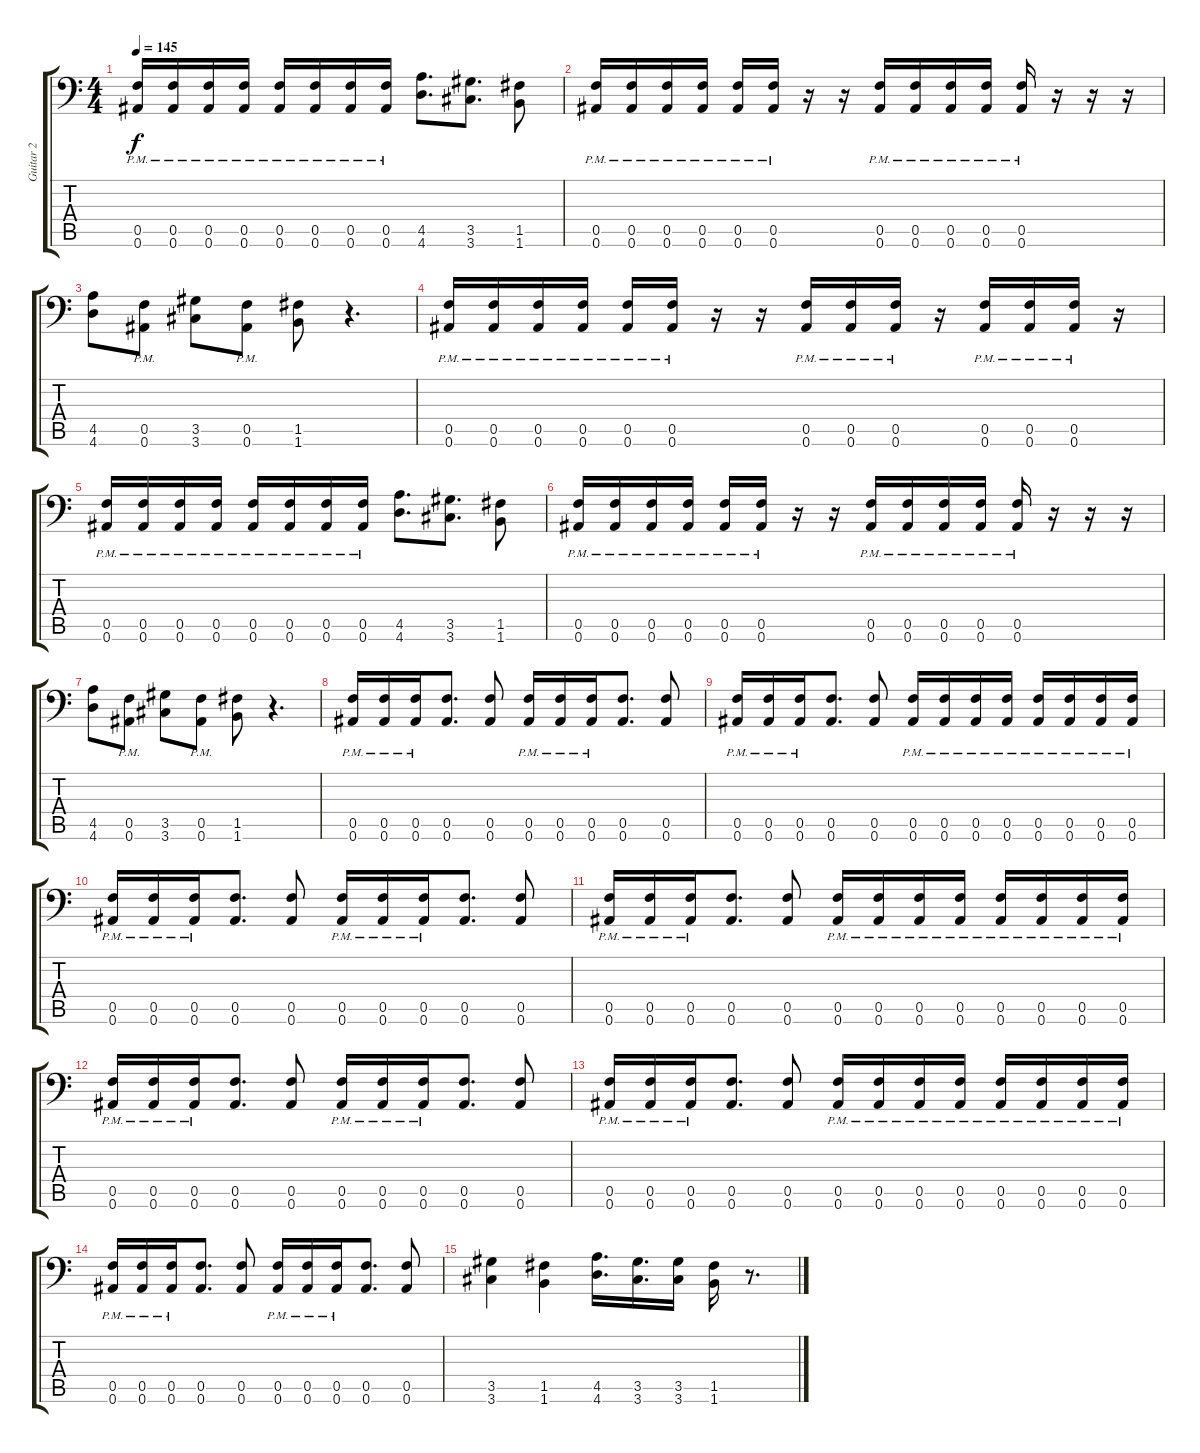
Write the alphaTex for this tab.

\track ("Guitar 2" "Guitar 2") {instrument distortionguitar}
\staff {score tabs}
\tuning (C4 G3 Eb3 Bb2 F2 Bb1) {hide}
\ts (4 4)
\tempo 145
\clef f4
\ks c
(0.5{pm} 0.6{pm}).16{dy f} (0.5{pm} 0.6{pm}).16 (0.5{pm} 0.6{pm}).16 (0.5{pm} 0.6{pm}).16 (0.5{pm} 0.6{pm}).16 (0.5{pm} 0.6{pm}).16 (0.5{pm} 0.6{pm}).16 (0.5{pm} 0.6{pm}).16 (4.5 4.6).8{d} (3.5 3.6).8{d} (1.5 1.6).8 |
(0.5{pm} 0.6{pm}).16 (0.5{pm} 0.6{pm}).16 (0.5{pm} 0.6{pm}).16 (0.5{pm} 0.6{pm}).16 (0.5{pm} 0.6{pm}).16 (0.5{pm} 0.6{pm}).16 r.16 r.16 (0.5{pm} 0.6{pm}).16 (0.5{pm} 0.6{pm}).16 (0.5{pm} 0.6{pm}).16 (0.5{pm} 0.6{pm}).16 (0.5{pm} 0.6{pm}).16 r.16 r.16 r.16 |
(4.5 4.6).8 (0.5{pm} 0.6{pm}).8 (3.5 3.6).8 (0.5{pm} 0.6{pm}).8 (1.5 1.6).8 r.4{d} |
(0.5{pm} 0.6{pm}).16 (0.5{pm} 0.6{pm}).16 (0.5{pm} 0.6{pm}).16 (0.5{pm} 0.6{pm}).16 (0.5{pm} 0.6{pm}).16 (0.5{pm} 0.6{pm}).16 r.16 r.16 (0.5{pm} 0.6{pm}).16 (0.5{pm} 0.6{pm}).16 (0.5{pm} 0.6{pm}).16 r.16 (0.5{pm} 0.6{pm}).16 (0.5{pm} 0.6{pm}).16 (0.5{pm} 0.6{pm}).16 r.16 |
(0.5{pm} 0.6{pm}).16 (0.5{pm} 0.6{pm}).16 (0.5{pm} 0.6{pm}).16 (0.5{pm} 0.6{pm}).16 (0.5{pm} 0.6{pm}).16 (0.5{pm} 0.6{pm}).16 (0.5{pm} 0.6{pm}).16 (0.5{pm} 0.6{pm}).16 (4.5 4.6).8{d} (3.5 3.6).8{d} (1.5 1.6).8 |
(0.5{pm} 0.6{pm}).16 (0.5{pm} 0.6{pm}).16 (0.5{pm} 0.6{pm}).16 (0.5{pm} 0.6{pm}).16 (0.5{pm} 0.6{pm}).16 (0.5{pm} 0.6{pm}).16 r.16 r.16 (0.5{pm} 0.6{pm}).16 (0.5{pm} 0.6{pm}).16 (0.5{pm} 0.6{pm}).16 (0.5{pm} 0.6{pm}).16 (0.5{pm} 0.6{pm}).16 r.16 r.16 r.16 |
(4.5 4.6).8 (0.5{pm} 0.6{pm}).8 (3.5 3.6).8 (0.5{pm} 0.6{pm}).8 (1.5 1.6).8 r.4{d} |
(0.5{pm} 0.6{pm}).16 (0.5{pm} 0.6{pm}).16 (0.5{pm} 0.6{pm}).16 (0.5 0.6).8{d} (0.5 0.6).8 (0.5{pm} 0.6{pm}).16 (0.5{pm} 0.6{pm}).16 (0.5{pm} 0.6{pm}).16 (0.5 0.6).8{d} (0.5 0.6).8 |
(0.5{pm} 0.6{pm}).16 (0.5{pm} 0.6{pm}).16 (0.5{pm} 0.6{pm}).16 (0.5 0.6).8{d} (0.5 0.6).8 (0.5{pm} 0.6{pm}).16 (0.5{pm} 0.6{pm}).16 (0.5{pm} 0.6{pm}).16 (0.5{pm} 0.6{pm}).16 (0.5{pm} 0.6{pm}).16 (0.5{pm} 0.6{pm}).16 (0.5{pm} 0.6{pm}).16 (0.5{pm} 0.6{pm}).16 |
(0.5{pm} 0.6{pm}).16 (0.5{pm} 0.6{pm}).16 (0.5{pm} 0.6{pm}).16 (0.5 0.6).8{d} (0.5 0.6).8 (0.5{pm} 0.6{pm}).16 (0.5{pm} 0.6{pm}).16 (0.5{pm} 0.6{pm}).16 (0.5 0.6).8{d} (0.5 0.6).8 |
(0.5{pm} 0.6{pm}).16 (0.5{pm} 0.6{pm}).16 (0.5{pm} 0.6{pm}).16 (0.5 0.6).8{d} (0.5 0.6).8 (0.5{pm} 0.6{pm}).16 (0.5{pm} 0.6{pm}).16 (0.5{pm} 0.6{pm}).16 (0.5{pm} 0.6{pm}).16 (0.5{pm} 0.6{pm}).16 (0.5{pm} 0.6{pm}).16 (0.5{pm} 0.6{pm}).16 (0.5{pm} 0.6{pm}).16 |
(0.5{pm} 0.6{pm}).16 (0.5{pm} 0.6{pm}).16 (0.5{pm} 0.6{pm}).16 (0.5 0.6).8{d} (0.5 0.6).8 (0.5{pm} 0.6{pm}).16 (0.5{pm} 0.6{pm}).16 (0.5{pm} 0.6{pm}).16 (0.5 0.6).8{d} (0.5 0.6).8 |
(0.5{pm} 0.6{pm}).16 (0.5{pm} 0.6{pm}).16 (0.5{pm} 0.6{pm}).16 (0.5 0.6).8{d} (0.5 0.6).8 (0.5{pm} 0.6{pm}).16 (0.5{pm} 0.6{pm}).16 (0.5{pm} 0.6{pm}).16 (0.5{pm} 0.6{pm}).16 (0.5{pm} 0.6{pm}).16 (0.5{pm} 0.6{pm}).16 (0.5{pm} 0.6{pm}).16 (0.5{pm} 0.6{pm}).16 |
(0.5{pm} 0.6{pm}).16 (0.5{pm} 0.6{pm}).16 (0.5{pm} 0.6{pm}).16 (0.5 0.6).8{d} (0.5 0.6).8 (0.5{pm} 0.6{pm}).16 (0.5{pm} 0.6{pm}).16 (0.5{pm} 0.6{pm}).16 (0.5 0.6).8{d} (0.5 0.6).8 |
(3.5 3.6).4 (1.5 1.6).4 (4.5 4.6).16{d} (3.5 3.6).16{d} (3.5 3.6).16 (1.5 1.6).16 r.8{d}
